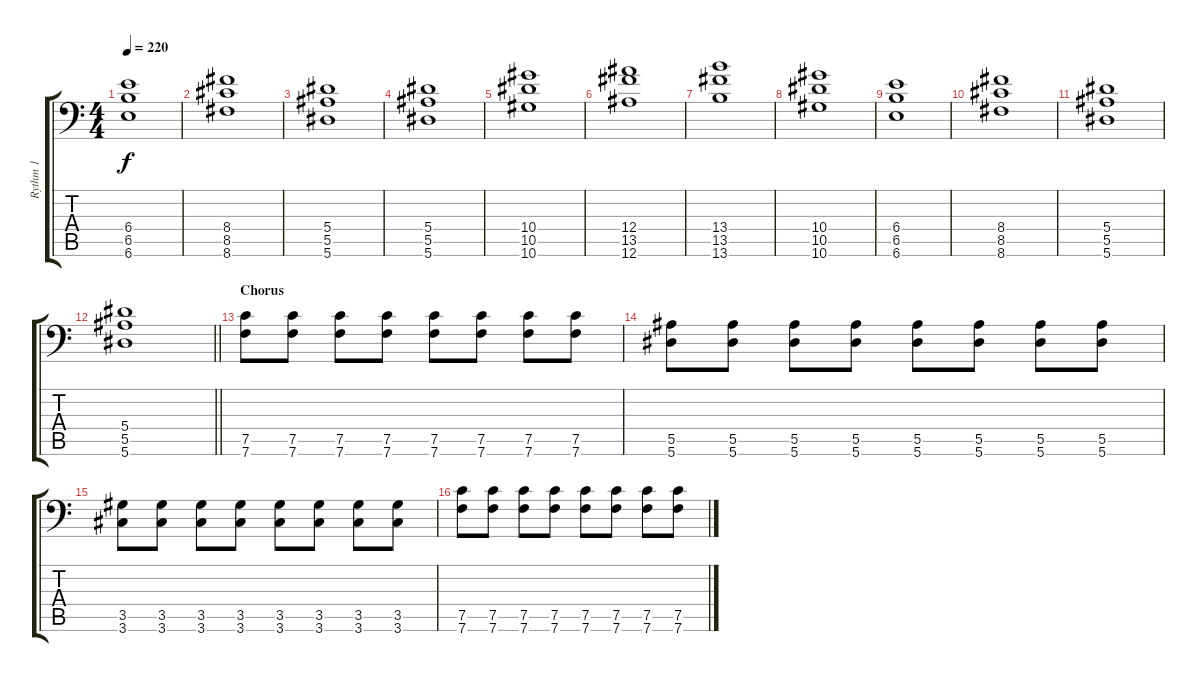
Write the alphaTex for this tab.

\track ("Rythm 1" "Rythm 1") {instrument distortionguitar}
\staff {score tabs}
\tuning (C4 G3 Eb3 Bb2 F2 Bb1) {hide}
\ts (4 4)
\tempo 220
\clef f4
\ks c
(6.4 6.5 6.6).1{dy f} |
(8.4 8.5 8.6).1 |
(5.4 5.5 5.6).1 |
(5.4 5.5 5.6).1 |
(10.4 10.5 10.6).1 |
(12.4 13.5 12.6).1 |
(13.4 13.5 13.6).1 |
(10.4 10.5 10.6).1 |
(6.4 6.5 6.6).1 |
(8.4 8.5 8.6).1 |
(5.4 5.5 5.6).1 |
\barLineRight lightlight
(5.4 5.5 5.6).1 |
\section ("" "Chorus")
(7.5 7.6).8 (7.5 7.6).8 (7.5 7.6).8 (7.5 7.6).8 (7.5 7.6).8 (7.5 7.6).8 (7.5 7.6).8 (7.5 7.6).8 |
(5.5 5.6).8 (5.5 5.6).8 (5.5 5.6).8 (5.5 5.6).8 (5.5 5.6).8 (5.5 5.6).8 (5.5 5.6).8 (5.5 5.6).8 |
(3.5 3.6).8 (3.5 3.6).8 (3.5 3.6).8 (3.5 3.6).8 (3.5 3.6).8 (3.5 3.6).8 (3.5 3.6).8 (3.5 3.6).8 |
(7.5 7.6).8 (7.5 7.6).8 (7.5 7.6).8 (7.5 7.6).8 (7.5 7.6).8 (7.5 7.6).8 (7.5 7.6).8 (7.5 7.6).8
